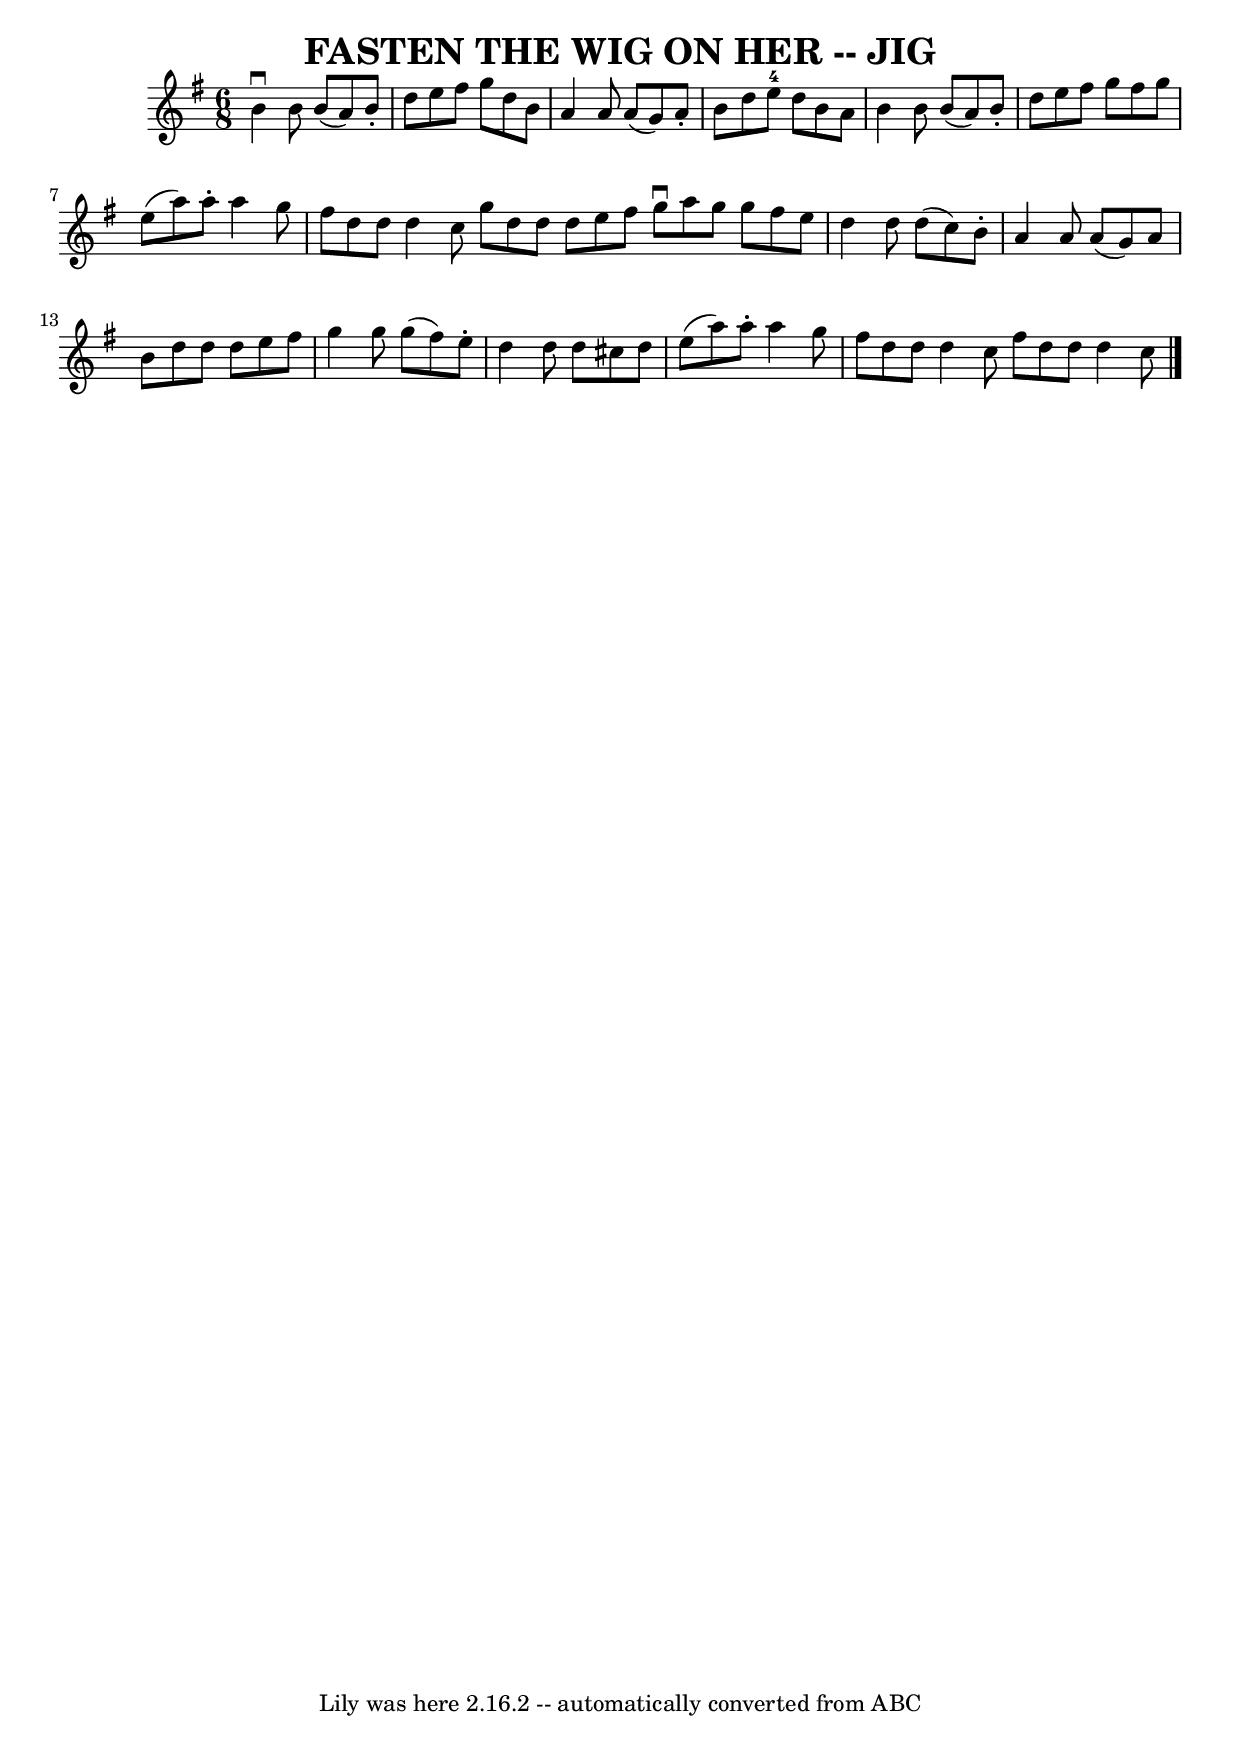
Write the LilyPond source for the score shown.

\version "2.16.2"
\include "Mammoth.ily"
\header {
  %% book = "Ryan's Mammoth Collection of Fiddle Tunes"
  crossRefNumber = "1"
  footnotes = "\\\\The g in bar 9 is probably a typo."
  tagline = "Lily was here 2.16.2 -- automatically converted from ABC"
  title = "FASTEN THE WIG ON HER -- JIG"

}
voicedefault =  {


  \time 6/8 
  \key d \mixolydian
 b'4^\downbow b'8 b'8 (a'8) b'8 -.  
  |
  d''8 e''8 fis''8 g''8 d''8 b'8    |
  a'4    
  a'8 a'8 (g'8) a'8 -.   |
  b'8 d''8 e''8-4 d''8    
  b'8 a'8        |
  b'4 b'8 b'8 (a'8) b'8 -.   |
  
  d''8 e''8 fis''8 g''8 fis''8 g''8    |
  e''8 (a''8  
  -) a''8 -. a''4 g''8    |
  fis''8 d''8 d''8 d''4    
  c''8    \bar ":|" g''8 d''8 d''8 d''8 e''8 fis''8    \bar "|." 
  \bar "|:" g''8^\downbow a''8 g''8 g''8 fis''8 e''8    
  |
  d''4 d''8 d''8 (c''8) b'8 -.   |
  a'4 a'8   
  a'8 (g'8) a'8    |
  b'8 d''8 d''8 d''8 e''8    
  fis''8        |
  g''4 g''8 g''8 (fis''8) e''8 -.   
  |
  d''4 d''8 d''8 cis''8 d''8    |
  e''8 (a''8  
  -) a''8 -. a''4 g''8    |
  |
  fis''8 d''8 d''8    
  d''4 c''8    \bar ":|" fis''8 d''8 d''8 d''4 c''8    \bar "|." 
  

}

\score{
  <<

    \context Staff="default"
    {
      \voicedefault 
      
    }

  >>
  \layout {
    
  }
  \midi {
  }

}
